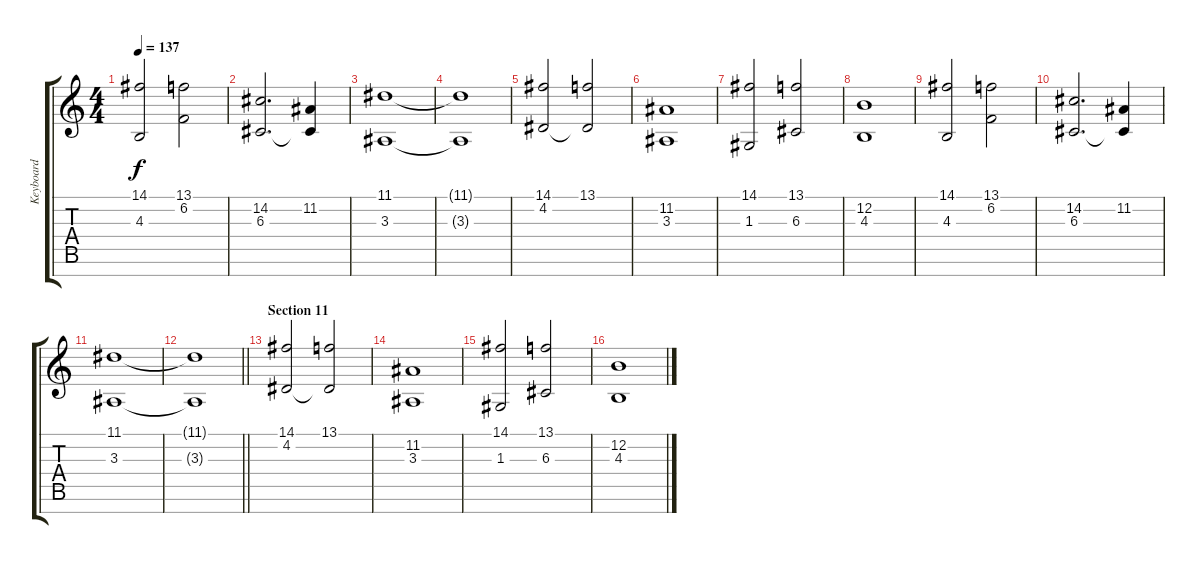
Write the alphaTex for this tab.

\track ("Keyboard" "Keyboard") {instrument lead2sawtooth}
\staff {score tabs}
\tuning (E4 B3 G3 D3 A2 E2 B1) {hide}
\ts (4 4)
\tempo 137
\clef g2
\ks c
(14.1 4.3).2{dy f} (13.1 6.2).2 |
(14.2 6.3).2{d} (11.2 6.3{t}).4 |
(11.1 3.3).1 |
(11.1{t} 3.3{t}).1 |
(14.1 4.2).2 (13.1 4.2{t}).2 |
(11.2 3.3).1 |
(14.1 1.3).2 (13.1 6.3).2 |
(12.2 4.3).1 |
(14.1 4.3).2 (13.1 6.2).2 |
(14.2 6.3).2{d} (11.2 6.3{t}).4 |
(11.1 3.3).1 |
\barLineRight lightlight
(11.1{t} 3.3{t}).1 |
\section ("" "Section 11")
(14.1 4.2).2{instrument pad8sweep} (13.1 4.2{t}).2 |
(11.2 3.3).1 |
(14.1 1.3).2 (13.1 6.3).2 |
(12.2 4.3).1
